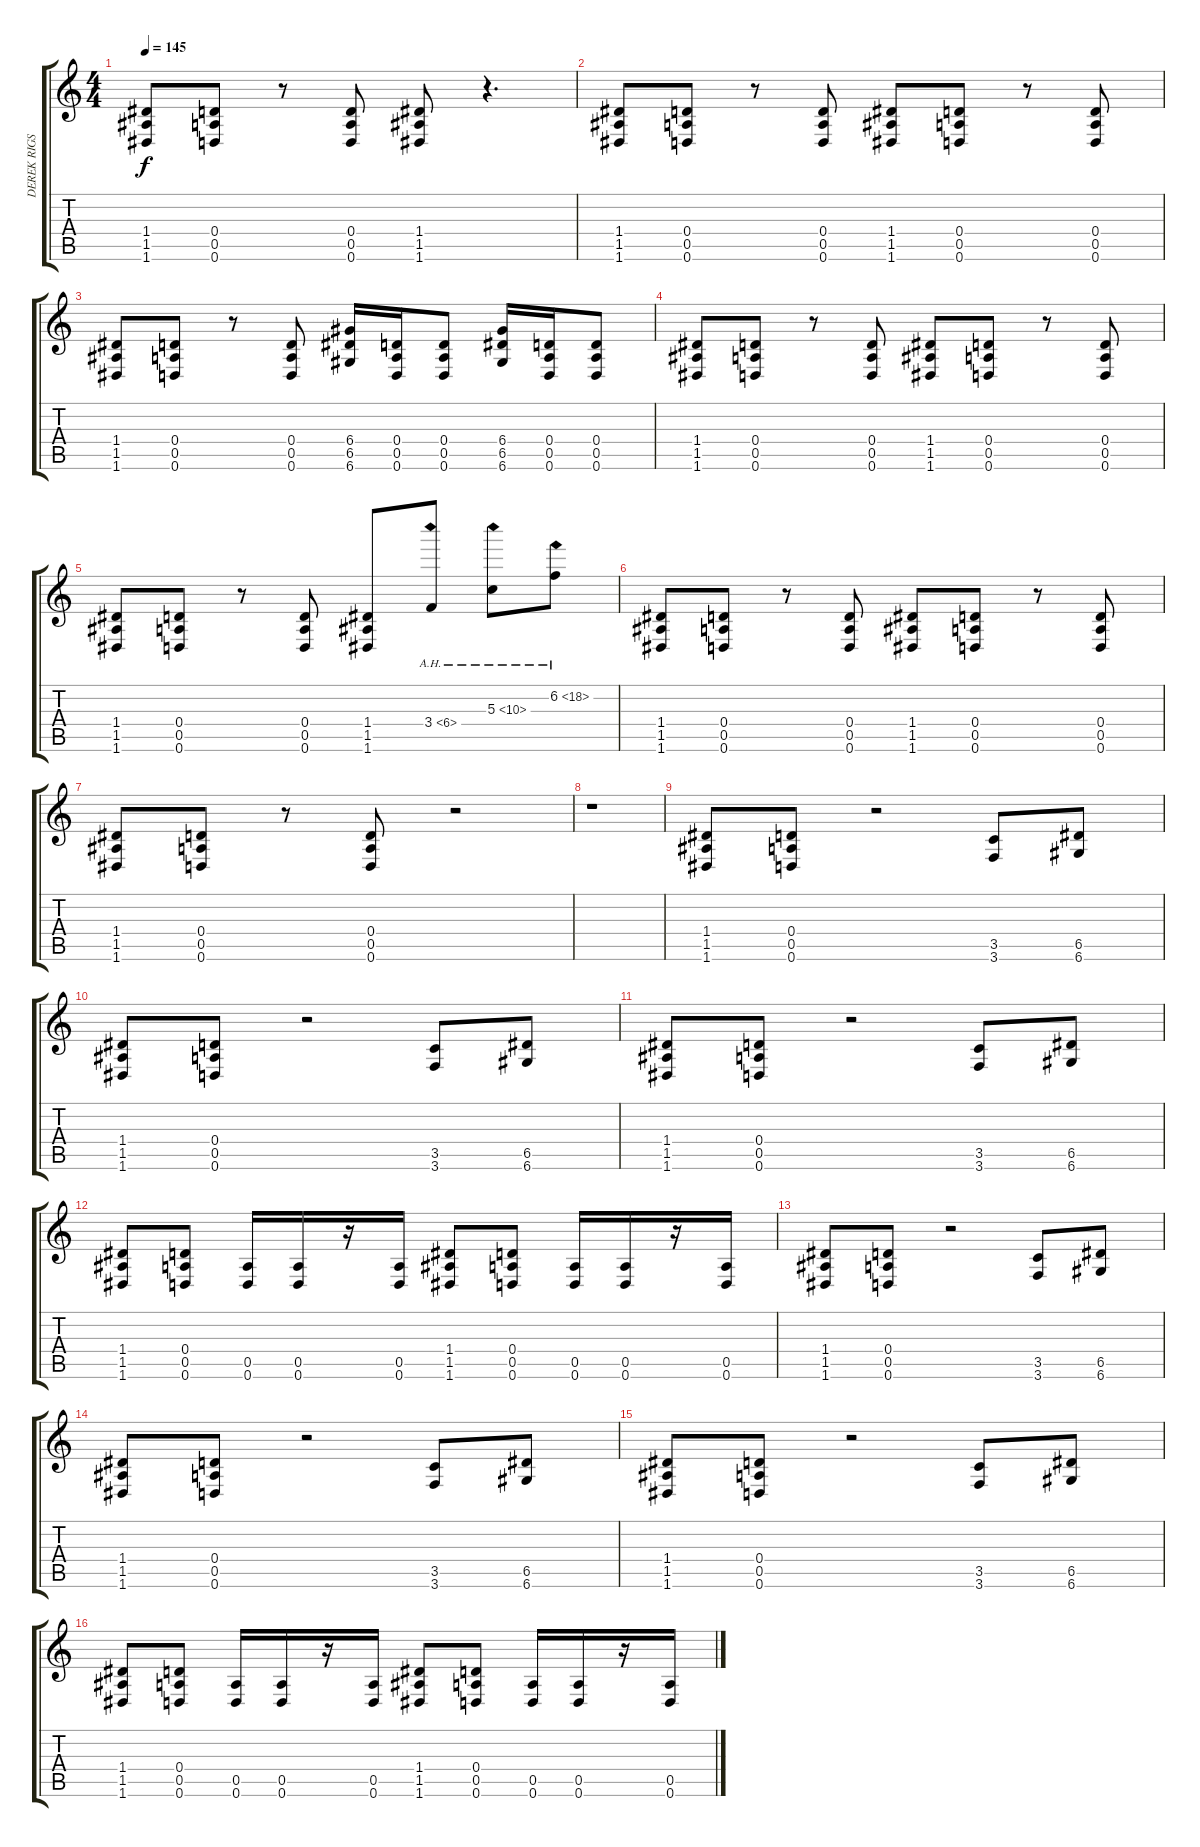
\track ("DEREK RIGS - guitar" "DEREK RIGS") {instrument overdrivenguitar}
\staff {score tabs}
\tuning (E4 B3 G3 D3 A2 D2) {hide}
\ts (4 4)
\tempo 145
\clef g2
\ks c
(1.4 1.5 1.6).8{dy f} (0.4 0.5 0.6).8 r.8 (0.4 0.5 0.6).8 (1.4 1.5 1.6).8 r.4{d} |
(1.4 1.5 1.6).8 (0.4 0.5 0.6).8 r.8 (0.4 0.5 0.6).8 (1.4 1.5 1.6).8 (0.4 0.5 0.6).8 r.8 (0.4 0.5 0.6).8 |
(1.4 1.5 1.6).8 (0.4 0.5 0.6).8 r.8 (0.4 0.5 0.6).8 (6.4 6.5 6.6).16 (0.4 0.5 0.6).16 (0.4 0.5 0.6).8 (6.4 6.5 6.6).16 (0.4 0.5 0.6).16 (0.4 0.5 0.6).8 |
(1.4 1.5 1.6).8 (0.4 0.5 0.6).8 r.8 (0.4 0.5 0.6).8 (1.4 1.5 1.6).8 (0.4 0.5 0.6).8 r.8 (0.4 0.5 0.6).8 |
(1.4 1.5 1.6).8 (0.4 0.5 0.6).8 r.8 (0.4 0.5 0.6).8 (1.4 1.5 1.6).8 3.4{ah 3}.8 5.3{ah 5}.8 6.2{ah 12}.8 |
(1.4 1.5 1.6).8 (0.4 0.5 0.6).8 r.8 (0.4 0.5 0.6).8 (1.4 1.5 1.6).8 (0.4 0.5 0.6).8 r.8 (0.4 0.5 0.6).8 |
(1.4 1.5 1.6).8 (0.4 0.5 0.6).8 r.8 (0.4 0.5 0.6).8 r.2 |
r.1 |
(1.4 1.5 1.6).8 (0.4 0.5 0.6).8 r.2 (3.5 3.6).8 (6.5 6.6).8 |
(1.4 1.5 1.6).8 (0.4 0.5 0.6).8 r.2 (3.5 3.6).8 (6.5 6.6).8 |
(1.4 1.5 1.6).8 (0.4 0.5 0.6).8 r.2 (3.5 3.6).8 (6.5 6.6).8 |
(1.4 1.5 1.6).8 (0.4 0.5 0.6).8 (0.5 0.6).16 (0.5 0.6).16 r.16 (0.5 0.6).16 (1.4 1.5 1.6).8 (0.4 0.5 0.6).8 (0.5 0.6).16 (0.5 0.6).16 r.16 (0.5 0.6).16 |
(1.4 1.5 1.6).8 (0.4 0.5 0.6).8 r.2 (3.5 3.6).8 (6.5 6.6).8 |
(1.4 1.5 1.6).8 (0.4 0.5 0.6).8 r.2 (3.5 3.6).8 (6.5 6.6).8 |
(1.4 1.5 1.6).8 (0.4 0.5 0.6).8 r.2 (3.5 3.6).8 (6.5 6.6).8 |
(1.4 1.5 1.6).8 (0.4 0.5 0.6).8 (0.5 0.6).16 (0.5 0.6).16 r.16 (0.5 0.6).16 (1.4 1.5 1.6).8 (0.4 0.5 0.6).8 (0.5 0.6).16 (0.5 0.6).16 r.16 (0.5 0.6).16
